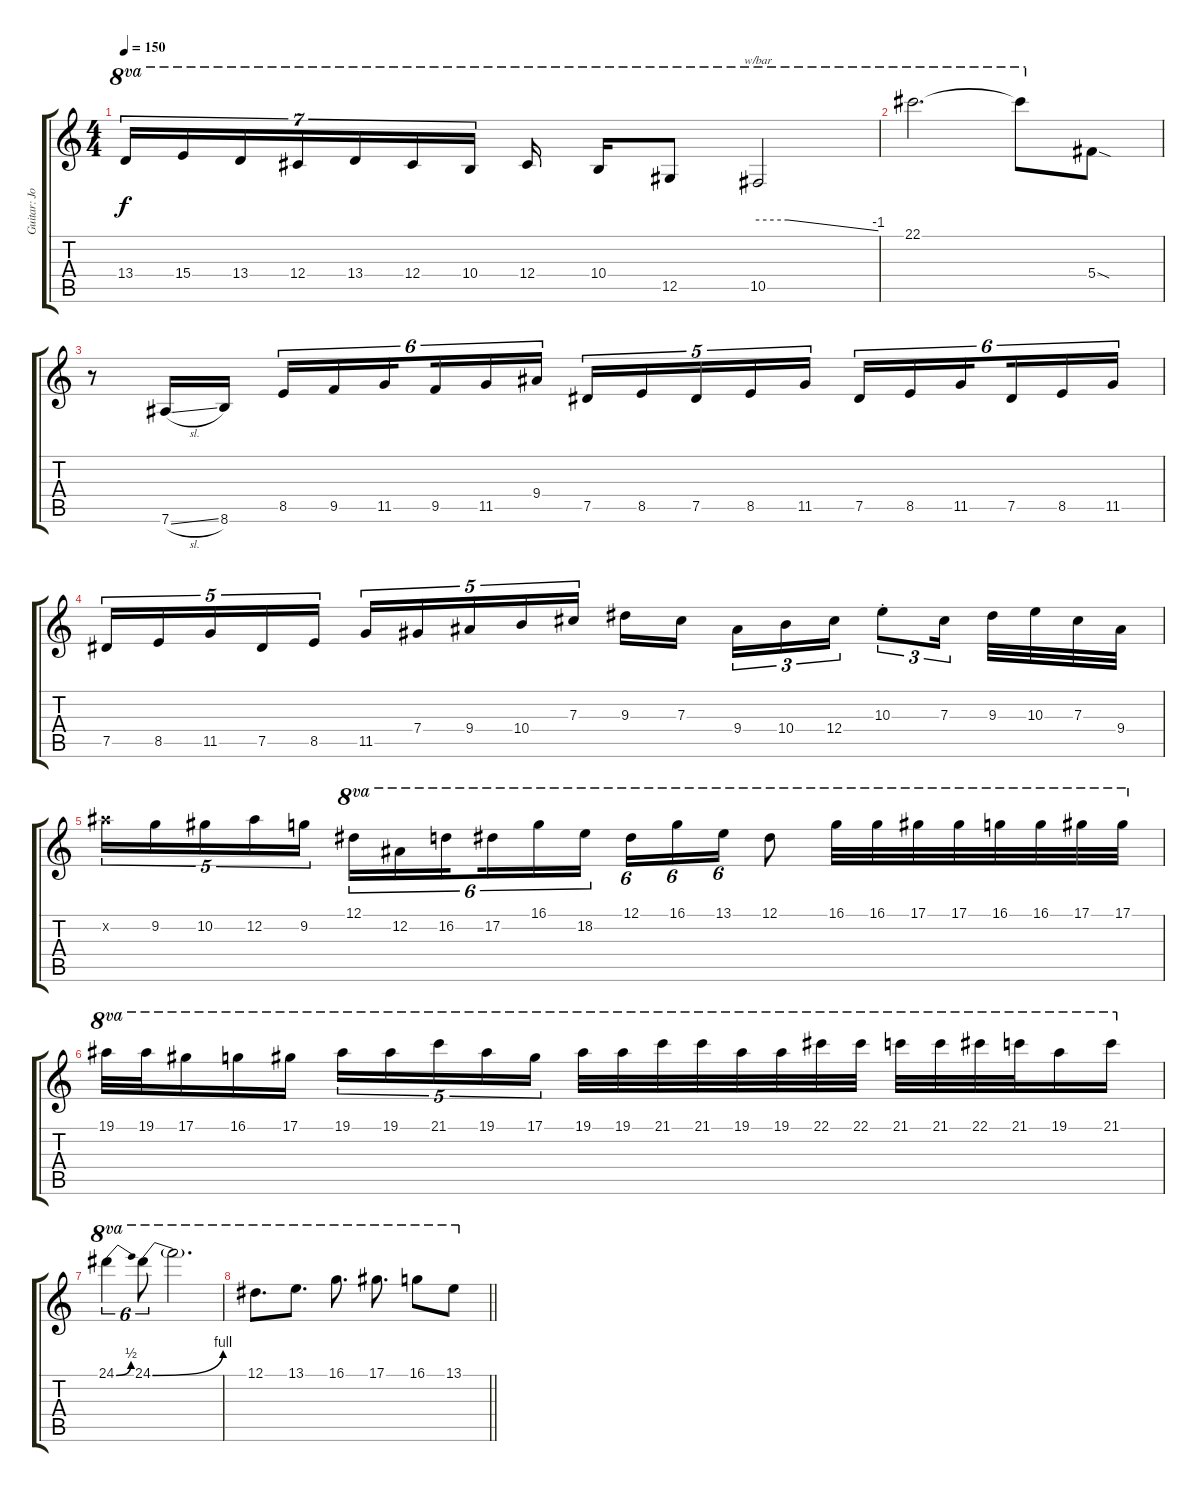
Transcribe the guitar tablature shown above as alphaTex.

\track ("Guitar: Jon" "Guitar: Jo") {instrument distortionguitar}
\staff {score tabs}
\tuning (Eb4 Bb3 Gb3 Db3 Ab2 Eb2) {hide}
\ts (4 4)
\tempo 150
\clef g2
\ks c
13.4.16{tu (7 4) ot 8va dy f} 15.4.16{tu (7 4) ot 8va} 13.4.16{tu (7 4) ot 8va} 12.4.16{tu (7 4) ot 8va} 13.4.16{tu (7 4) ot 8va} 12.4.16{tu (7 4) ot 8va} 10.4.16{tu (7 4) ot 8va} 12.4.16{ot 8va} 10.4.16{ot 8va} 12.5.8{ot 8va} 10.5.2{tbe (custom default 0 0 15 0 60 -4) ot 8va} |
22.1.2{d ot 8va} 22.1{t}.8{ot 8va} 5.4{sod}.8 |
r.8 7.6{sl}.16 8.6.16 8.5.16{tu (6 4)} 9.5.16{tu (6 4)} 11.5.16{tu (6 4) beam splitsecondary} 9.5.16{tu (6 4)} 11.5.16{tu (6 4)} 9.4.16{tu (6 4)} 7.5.16{tu (5 4)} 8.5.16{tu (5 4)} 7.5.16{tu (5 4)} 8.5.16{tu (5 4)} 11.5.16{tu (5 4)} 7.5.16{tu (6 4)} 8.5.16{tu (6 4)} 11.5.16{tu (6 4) beam splitsecondary} 7.5.16{tu (6 4)} 8.5.16{tu (6 4)} 11.5.16{tu (6 4)} |
7.5.16{tu (5 4)} 8.5.16{tu (5 4)} 11.5.16{tu (5 4)} 7.5.16{tu (5 4)} 8.5.16{tu (5 4)} 11.5.16{tu (5 4)} 7.4.16{tu (5 4)} 9.4.16{tu (5 4)} 10.4.16{tu (5 4)} 7.3.16{tu (5 4)} 9.3.16 7.3.16{beam splitsecondary} 9.4.16{tu (3 2)} 10.4.16{tu (3 2)} 12.4.16{tu (3 2)} 10.3{st}.8{tu (3 2)} 7.3.16{tu (3 2) beam splitsecondary} 9.3.32 10.3.32 7.3.32 9.4.32 |
12.2{x}.16{tu (5 4)} 9.2.16{tu (5 4)} 10.2.16{tu (5 4)} 12.2.16{tu (5 4)} 9.2.16{tu (5 4)} 12.1.16{tu (6 4) ot 8va} 12.2.16{tu (6 4) ot 8va} 16.2.16{tu (6 4) ot 8va beam splitsecondary} 17.2.16{tu (6 4) ot 8va} 16.1.16{tu (6 4) ot 8va} 18.2.16{tu (6 4) ot 8va} 12.1.16{tu (6 4) ot 8va} 16.1.16{tu (6 4) ot 8va} 13.1.16{tu (6 4) ot 8va} 12.1.8{ot 8va} 16.1.32{ot 8va} 16.1.32{ot 8va} 17.1.32{ot 8va} 17.1.32{ot 8va} 16.1.32{ot 8va} 16.1.32{ot 8va} 17.1.32{ot 8va} 17.1.32{ot 8va} |
19.1.32{ot 8va} 19.1.32{ot 8va} 17.1.16{ot 8va} 16.1.16{ot 8va} 17.1.16{ot 8va} 19.1.16{tu (5 4) ot 8va} 19.1.16{tu (5 4) ot 8va} 21.1.16{tu (5 4) ot 8va} 19.1.16{tu (5 4) ot 8va} 17.1.16{tu (5 4) ot 8va} 19.1.32{ot 8va} 19.1.32{ot 8va} 21.1.32{ot 8va} 21.1.32{ot 8va} 19.1.32{ot 8va} 19.1.32{ot 8va} 22.1.32{ot 8va} 22.1.32{ot 8va} 21.1.32{ot 8va} 21.1.32{ot 8va} 22.1.32{ot 8va} 21.1.32{ot 8va} 19.1.16{ot 8va} 21.1.16{ot 8va} |
24.1{be (bend 0 0 60 2)}.4{tu (6 4) ot 8va} 24.1{be (bend 0 0 60 4)}.8{tu (6 4) ot 8va} 24.1{t}.2{d ot 8va} |
\barLineRight lightlight
12.1.8{d ot 8va} 13.1.8{d ot 8va} 16.1.8{d ot 8va} 17.1.8{d ot 8va} 16.1.8{ot 8va} 13.1.8{ot 8va}
